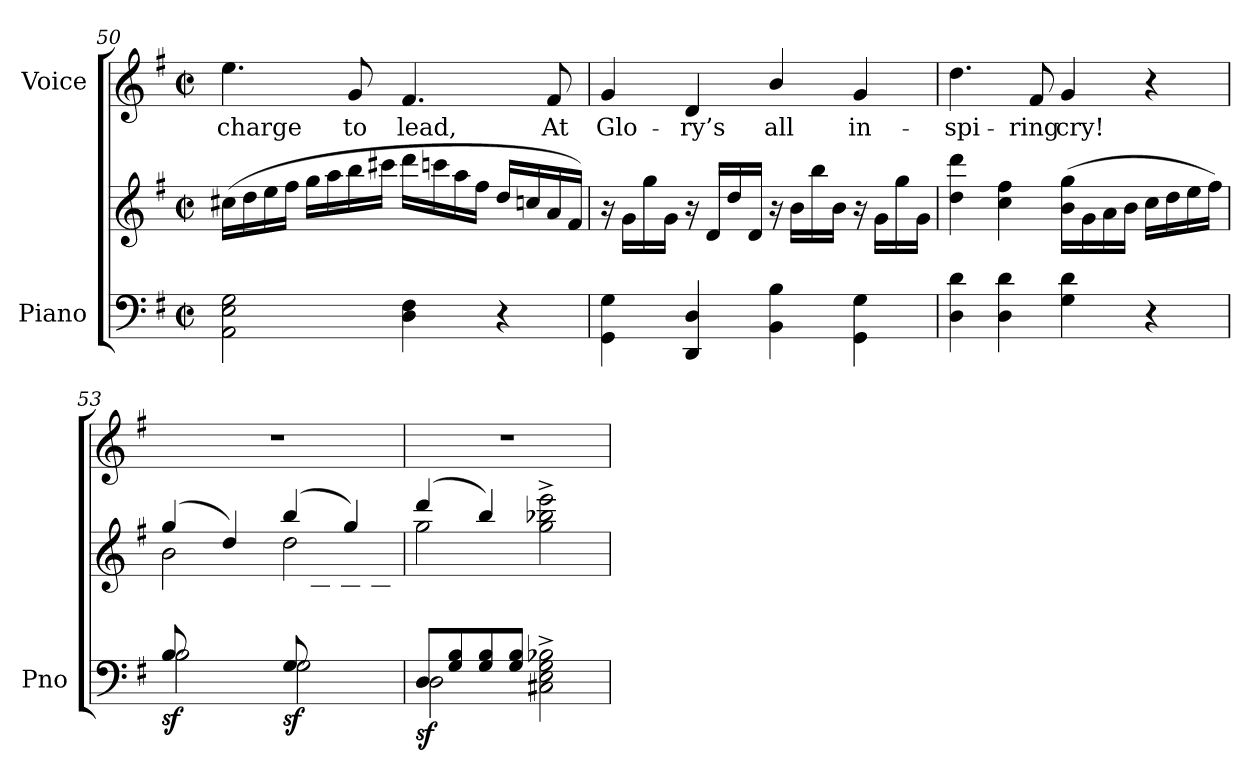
**kern	**kern	**dynam	**kern	**text
*part2	*part2	*part2	*part1	*part1
*staff3	*staff2	*staff2/3	*staff1	*staff1
*I"Piano	*	*	*I"Voice	*
*I'Pno	*	*	*	*
*clefF4	*clefG2	*	*clefG2	*
*k[f#]	*k[f#]	*	*k[f#]	*
*M2/2	*M2/2	*	*M2/2	*
*met(c|)	*met(c|)	*	*met(c|)	*
=50	=50	=50	=50	=50
2AA\ 2E\ 2G\	(16cc#X\LL	.	4.ee\	charge
.	16dd\	.	.	.
.	16ee\	.	.	.
.	16ff#\JJ	.	.	.
.	16gg\LL	.	.	.
.	16aa\	.	.	.
.	16bb\	.	8g/	to
.	16ccc#X\JJ	.	.	.
4D\ 4F#\	16ddd\LL	.	4.f#/	lead,
.	16cccn\	.	.	.
.	16aa\	.	.	.
.	16ff#\JJ	.	.	.
4r	16dd/LL	.	.	.
.	16ccnj/	.	.	.
.	16a/	.	8f#/	At
.	16f#/JJ)	.	.	.
=51	=51	=51	=51	=51
4GG\ 4G\	16r	.	4g/	Glo-
.	16g\LL	.	.	.
.	16gg\	.	.	.
.	16g\JJ	.	.	.
4DD/ 4D/	16r	.	4d/	-ry’s
.	16d/LL	.	.	.
.	16dd/	.	.	.
.	16d/JJ	.	.	.
4BB\ 4B\	16r	.	4b/	all
.	16b\LL	.	.	.
.	16bb\	.	.	.
.	16b\JJ	.	.	.
4GG\ 4G\	16r	.	4g/	in-
.	16g\LL	.	.	.
.	16gg\	.	.	.
.	16g\JJ	.	.	.
=52	=52	=52	=52	=52
4D\ 4d\	4dd\ 4ddd\	.	4.dd\	-spi-
4D\ 4d\	4cc\ 4ff#\	.	.	.
.	.	.	8f#/	-ring
4G\ 4d\	(16b\ 16gg\LL	.	4g/	cry!
.	16g\	.	.	.
.	16a\	.	.	.
.	16b\JJ	.	.	.
4r	16cc\LL	.	4r	.
.	16dd\	.	.	.
.	16ee\	.	.	.
.	16ff#\JJ)	.	.	.
=53	=53	=53	=53	=53
*^	*^	*	*	*
*	*	*	*^	*	*	*
!	!	!	!	!	!LO:DY:b=2	!	!
8B/L	2B\	(4gg/	2b\	8ryy	sf	1r	.
4.ryy	.	.	.	8d\ 8g\	.	.	.
.	.	4dd/)	.	8d\ 8g\	.	.	.
.	.	.	.	8d\ 8g\J	.	.	.
!	!	!	!	!	!LO:DY:b=2	!	!
8G/L	2G\	(4bb/	2dd\	8ryy	sf	.	.
4.ryy	.	.	.	8B\ 8d\	.	.	.
.	.	4gg/)	.	8B\ 8d\	.	.	.
.	.	.	.	8B\ 8d\J	.	.	.
=54	=54	=54	=54	=54	=54	=54	=54
!	!	!	!	!	!LO:DY:b=2	!	!
*	*	*	*v	*v	*	*	*
8D/L	2D\	(>4ddd/	2gg\	sf	1r	.
8G/ 8B/	.	.	.	.	.	.
8G/ 8B/	.	4bb/)	.	.	.	.
8G/ 8B/J	.	.	.	.	.	.
2ryy	2C#X\^ 2E\^ 2G\^ 2B-X\^	2gg\^ 2bb-X\^ 2eee\^	2ryy	.	.	.
*v	*v	*	*	*	*	*
*	*v	*v	*	*	*
=	=	=	=	=
*-	*-	*-	*-	*-
